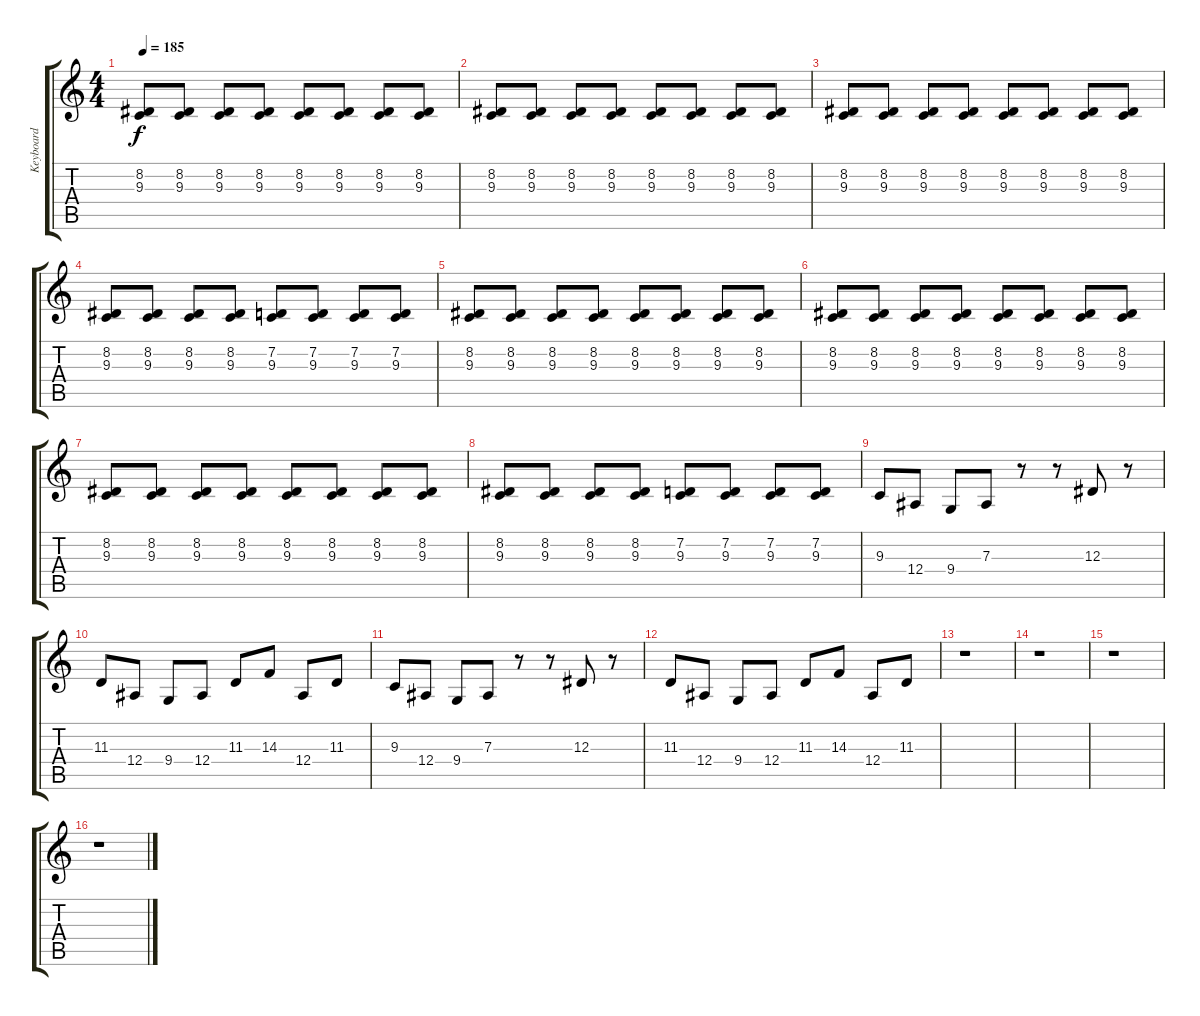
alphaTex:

\track ("Keyboard" "Keyboard") {instrument lead2sawtooth}
\staff {score tabs}
\tuning (C4 G3 Eb3 Bb2 F2 C2) {hide}
\ts (4 4)
\tempo 185
\clef g2
\ks c
(8.2 9.3).8{dy f volume 10 instrument lead2sawtooth} (8.2 9.3).8 (8.2 9.3).8 (8.2 9.3).8 (8.2 9.3).8 (8.2 9.3).8 (8.2 9.3).8 (8.2 9.3).8 |
(8.2 9.3).8 (8.2 9.3).8 (8.2 9.3).8 (8.2 9.3).8 (8.2 9.3).8 (8.2 9.3).8 (8.2 9.3).8 (8.2 9.3).8 |
(8.2 9.3).8 (8.2 9.3).8 (8.2 9.3).8 (8.2 9.3).8 (8.2 9.3).8 (8.2 9.3).8 (8.2 9.3).8 (8.2 9.3).8 |
(8.2 9.3).8 (8.2 9.3).8 (8.2 9.3).8 (8.2 9.3).8 (7.2 9.3).8 (7.2 9.3).8 (7.2 9.3).8 (7.2 9.3).8 |
(8.2 9.3).8 (8.2 9.3).8 (8.2 9.3).8 (8.2 9.3).8 (8.2 9.3).8 (8.2 9.3).8 (8.2 9.3).8 (8.2 9.3).8 |
(8.2 9.3).8 (8.2 9.3).8 (8.2 9.3).8 (8.2 9.3).8 (8.2 9.3).8 (8.2 9.3).8 (8.2 9.3).8 (8.2 9.3).8 |
(8.2 9.3).8 (8.2 9.3).8 (8.2 9.3).8 (8.2 9.3).8 (8.2 9.3).8 (8.2 9.3).8 (8.2 9.3).8 (8.2 9.3).8 |
(8.2 9.3).8 (8.2 9.3).8 (8.2 9.3).8 (8.2 9.3).8 (7.2 9.3).8 (7.2 9.3).8 (7.2 9.3).8 (7.2 9.3).8 |
9.3.8{volume 12} 12.4.8 9.4.8 7.3.8 r.8 r.8 12.3.8 r.8 |
11.3.8 12.4.8 9.4.8 12.4.8 11.3.8 14.3.8 12.4.8 11.3.8 |
9.3.8 12.4.8 9.4.8 7.3.8 r.8 r.8 12.3.8 r.8 |
11.3.8 12.4.8 9.4.8 12.4.8 11.3.8 14.3.8 12.4.8 11.3.8 |
r.1 |
r.1 |
r.1 |
r.1
